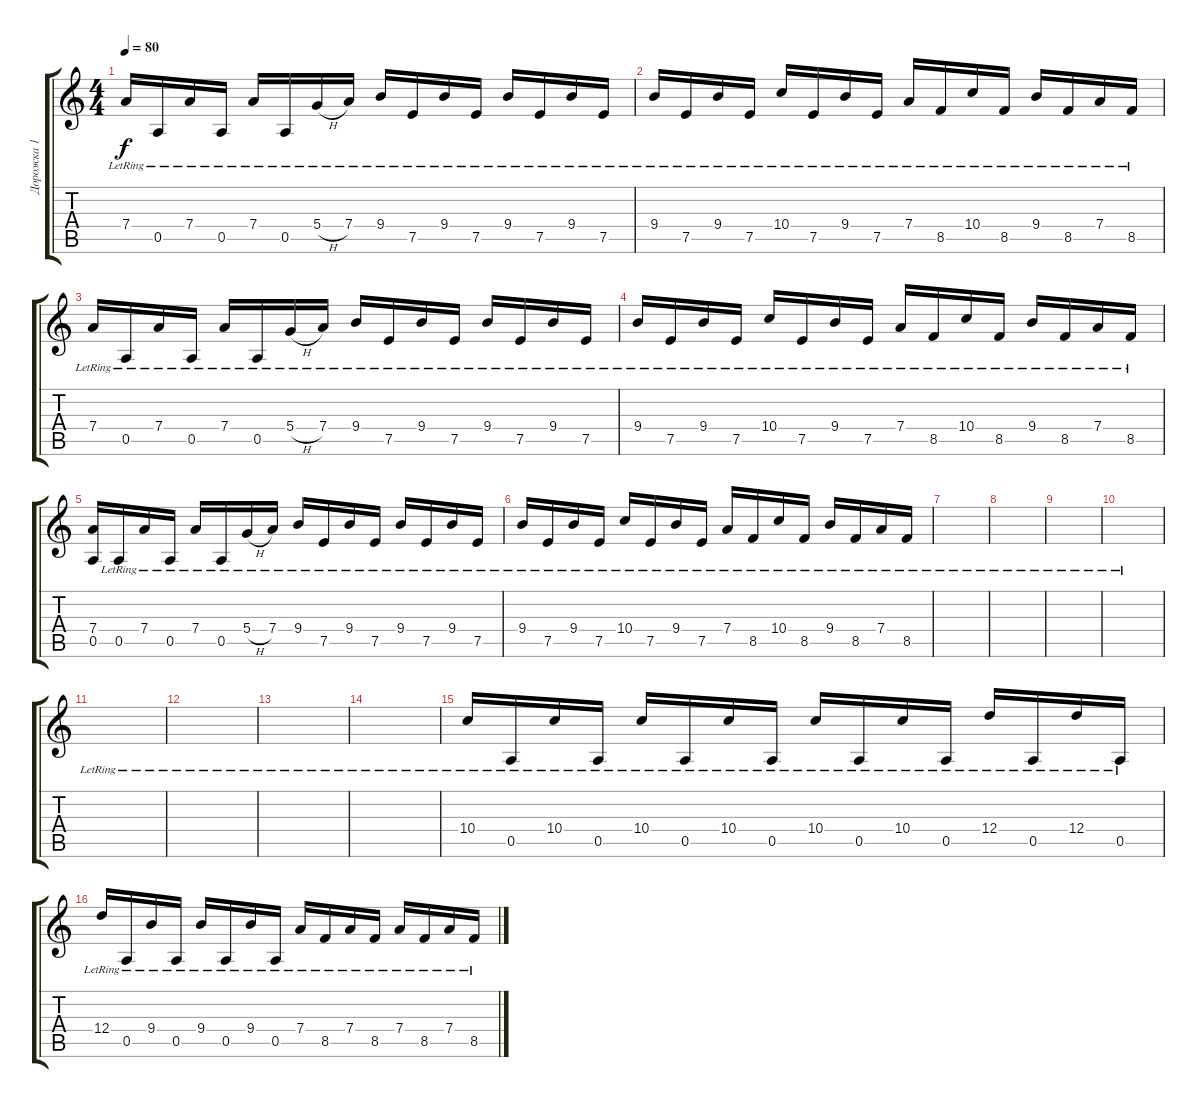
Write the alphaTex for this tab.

\track ("Дорожка 1" "Дорожка 1") {instrument acousticguitarnylon}
\staff {score tabs}
\tuning (E4 B3 G3 D3 A2 E2) {hide}
\ts (4 4)
\tempo 80
\clef g2
\ks c
7.4{lr}.16{dy f} 0.5{lr}.16 7.4{lr}.16 0.5{lr}.16 7.4{lr}.16 0.5{lr}.16 5.4{h lr}.16 7.4{lr}.16 9.4{lr}.16 7.5{lr}.16 9.4{lr}.16 7.5{lr}.16 9.4{lr}.16 7.5{lr}.16 9.4{lr}.16 7.5{lr}.16 |
9.4{lr}.16 7.5{lr}.16 9.4{lr}.16 7.5{lr}.16 10.4{lr}.16 7.5{lr}.16 9.4{lr}.16 7.5{lr}.16 7.4{lr}.16 8.5{lr}.16 10.4{lr}.16 8.5{lr}.16 9.4{lr}.16 8.5{lr}.16 7.4{lr}.16 8.5{lr}.16 |
7.4{lr}.16 0.5{lr}.16 7.4{lr}.16 0.5{lr}.16 7.4{lr}.16 0.5{lr}.16 5.4{h lr}.16 7.4{lr}.16 9.4{lr}.16 7.5{lr}.16 9.4{lr}.16 7.5{lr}.16 9.4{lr}.16 7.5{lr}.16 9.4{lr}.16 7.5{lr}.16 |
9.4{lr}.16 7.5{lr}.16 9.4{lr}.16 7.5{lr}.16 10.4{lr}.16 7.5{lr}.16 9.4{lr}.16 7.5{lr}.16 7.4{lr}.16 8.5{lr}.16 10.4{lr}.16 8.5{lr}.16 9.4{lr}.16 8.5{lr}.16 7.4{lr}.16 8.5{lr}.16 |
(7.4 0.5).16 0.5{lr}.16 7.4{lr}.16 0.5{lr}.16 7.4{lr}.16 0.5{lr}.16 5.4{h lr}.16 7.4{lr}.16 9.4{lr}.16 7.5{lr}.16 9.4{lr}.16 7.5{lr}.16 9.4{lr}.16 7.5{lr}.16 9.4{lr}.16 7.5{lr}.16 |
9.4{lr}.16 7.5{lr}.16 9.4{lr}.16 7.5{lr}.16 10.4{lr}.16 7.5{lr}.16 9.4{lr}.16 7.5{lr}.16 7.4{lr}.16 8.5{lr}.16 10.4{lr}.16 8.5{lr}.16 9.4{lr}.16 8.5{lr}.16 7.4{lr}.16 8.5{lr}.16 |
|
|
|
|
|
|
|
|
10.4{lr}.16 0.5{lr}.16 10.4{lr}.16 0.5{lr}.16 10.4{lr}.16 0.5{lr}.16 10.4{lr}.16 0.5{lr}.16 10.4{lr}.16 0.5{lr}.16 10.4{lr}.16 0.5{lr}.16 12.4{lr}.16 0.5{lr}.16 12.4{lr}.16 0.5{lr}.16 |
12.4{lr}.16 0.5{lr}.16 9.4{lr}.16 0.5{lr}.16 9.4{lr}.16 0.5{lr}.16 9.4{lr}.16 0.5{lr}.16 7.4{lr}.16 8.5{lr}.16 7.4{lr}.16 8.5{lr}.16 7.4{lr}.16 8.5{lr}.16 7.4{lr}.16 8.5{lr}.16
